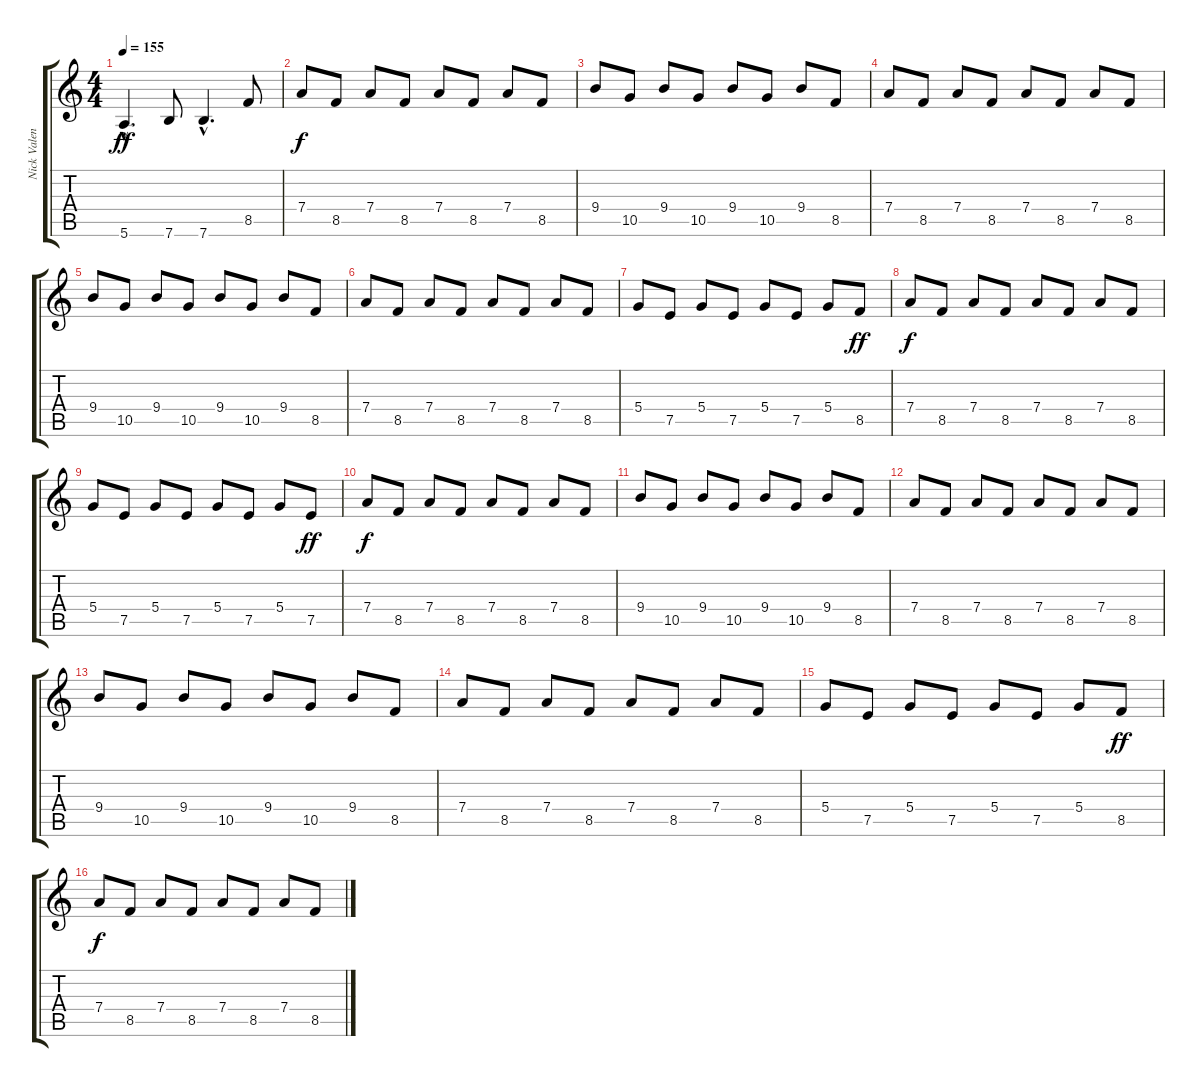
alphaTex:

\track ("Nick Valensi" "Nick Valen") {instrument electricguitarclean}
\staff {score tabs}
\tuning (E4 B3 G3 D3 A2 E2) {hide}
\ts (4 4)
\tempo 155
\clef g2
\ks c
5.6{hac}.4{d dy ff} 7.6.8 7.6{hac}.4{d} 8.5.8 |
7.4.8{dy f} 8.5.8 7.4.8 8.5.8 7.4.8 8.5.8 7.4.8 8.5.8 |
9.4.8 10.5.8 9.4.8 10.5.8 9.4.8 10.5.8 9.4.8 8.5.8 |
7.4.8 8.5.8 7.4.8 8.5.8 7.4.8 8.5.8 7.4.8 8.5.8 |
9.4.8 10.5.8 9.4.8 10.5.8 9.4.8 10.5.8 9.4.8 8.5.8 |
7.4.8 8.5.8 7.4.8 8.5.8 7.4.8 8.5.8 7.4.8 8.5.8 |
5.4.8 7.5.8 5.4.8 7.5.8 5.4.8 7.5.8 5.4.8 8.5.8{dy ff} |
7.4.8{dy f} 8.5.8 7.4.8 8.5.8 7.4.8 8.5.8 7.4.8 8.5.8 |
5.4.8 7.5.8 5.4.8 7.5.8 5.4.8 7.5.8 5.4.8 7.5.8{dy ff} |
7.4.8{dy f} 8.5.8 7.4.8 8.5.8 7.4.8 8.5.8 7.4.8 8.5.8 |
9.4.8 10.5.8 9.4.8 10.5.8 9.4.8 10.5.8 9.4.8 8.5.8 |
7.4.8 8.5.8 7.4.8 8.5.8 7.4.8 8.5.8 7.4.8 8.5.8 |
9.4.8 10.5.8 9.4.8 10.5.8 9.4.8 10.5.8 9.4.8 8.5.8 |
7.4.8 8.5.8 7.4.8 8.5.8 7.4.8 8.5.8 7.4.8 8.5.8 |
5.4.8 7.5.8 5.4.8 7.5.8 5.4.8 7.5.8 5.4.8 8.5.8{dy ff} |
7.4.8{dy f} 8.5.8 7.4.8 8.5.8 7.4.8 8.5.8 7.4.8 8.5.8
